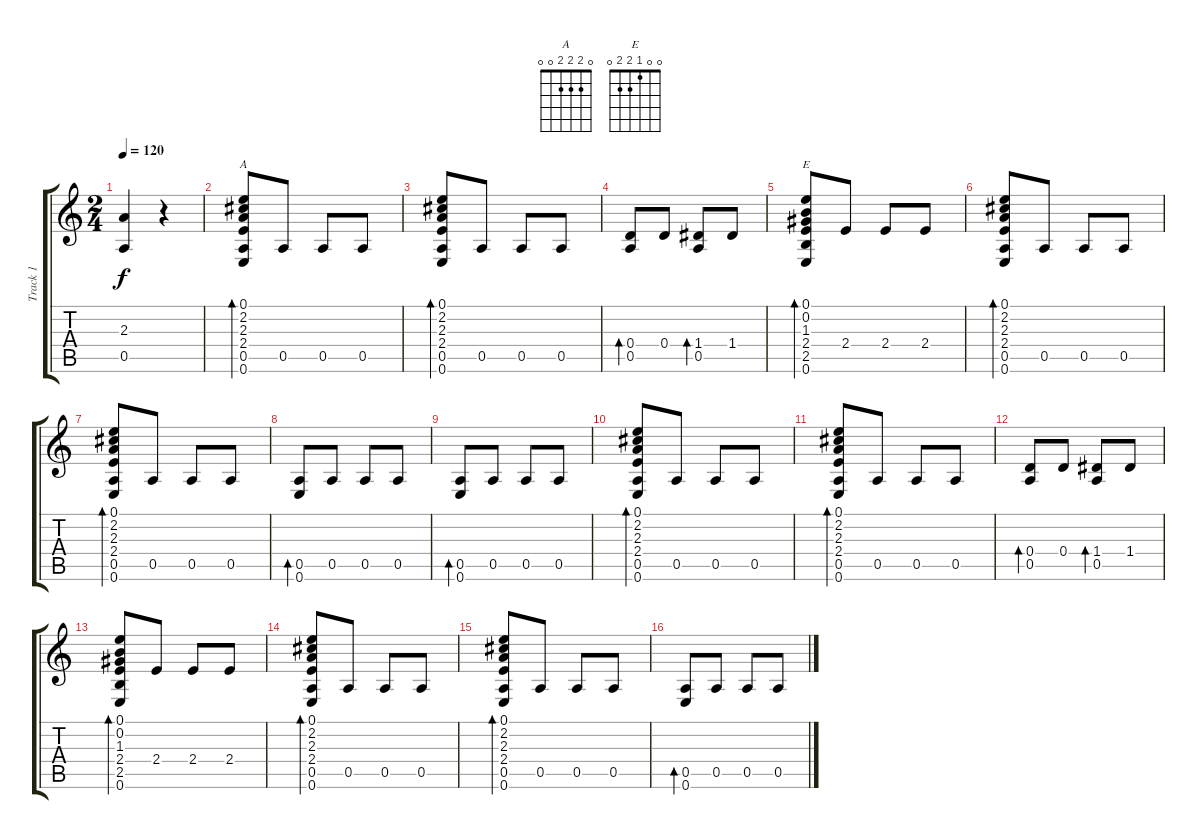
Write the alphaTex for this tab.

\track ("Track 1" "Track 1") {instrument acousticguitarnylon}
\staff {score tabs}
\tuning (E4 B3 G3 D3 A2 E2) {hide}
\chord ("A" 0 2 2 2 0 0)
\chord ("E" 0 0 1 2 2 0)
\ts (2 4)
\tempo 120
\clef g2
\ks c
(2.3 0.5).4{dy f} r.4 |
(0.1 2.2 2.3 2.4 0.5 0.6).8{bd 60 ch "A"} 0.5.8 0.5.8 0.5.8 |
(0.1 2.2 2.3 2.4 0.5 0.6).8{bd 60} 0.5.8 0.5.8 0.5.8 |
(0.4 0.5).8{bd 60} 0.4.8 (1.4 0.5).8{bd 60} 1.4.8 |
(0.1 0.2 1.3 2.4 2.5 0.6).8{bd 60 ch "E"} 2.4.8 2.4.8 2.4.8 |
(0.1 2.2 2.3 2.4 0.5 0.6).8{bd 60} 0.5.8 0.5.8 0.5.8 |
(0.1 2.2 2.3 2.4 0.5 0.6).8{bd 60} 0.5.8 0.5.8 0.5.8 |
(0.5 0.6).8{bd 60} 0.5.8 0.5.8 0.5.8 |
(0.5 0.6).8{bd 60} 0.5.8 0.5.8 0.5.8 |
(0.1 2.2 2.3 2.4 0.5 0.6).8{bd 60} 0.5.8 0.5.8 0.5.8 |
(0.1 2.2 2.3 2.4 0.5 0.6).8{bd 60} 0.5.8 0.5.8 0.5.8 |
(0.4 0.5).8{bd 60} 0.4.8 (1.4 0.5).8{bd 60} 1.4.8 |
(0.1 0.2 1.3 2.4 2.5 0.6).8{bd 60} 2.4.8 2.4.8 2.4.8 |
(0.1 2.2 2.3 2.4 0.5 0.6).8{bd 60} 0.5.8 0.5.8 0.5.8 |
(0.1 2.2 2.3 2.4 0.5 0.6).8{bd 60} 0.5.8 0.5.8 0.5.8 |
(0.5 0.6).8{bd 60} 0.5.8 0.5.8 0.5.8
